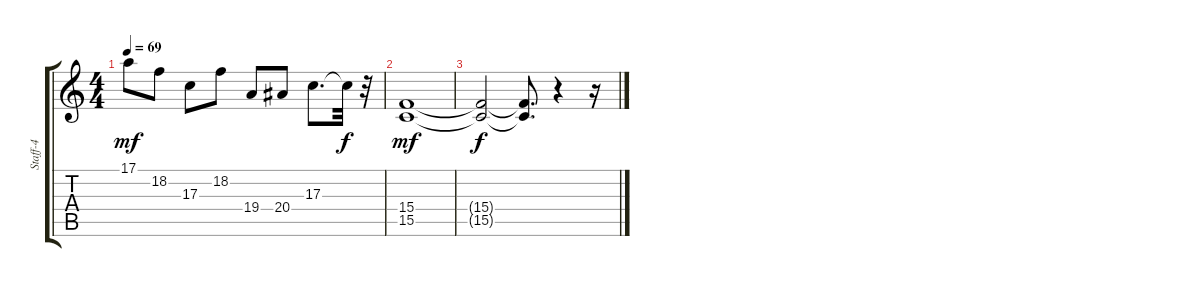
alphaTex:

\track ("Staff-4" "Staff-4") {instrument stringensemble2}
\staff {score tabs}
\tuning (E4 B3 G3 D3 A2 E2) {hide}
\ts (4 4)
\tempo 69
\clef g2
\ks c
17.1.8{dy mf} 18.2.8 17.3.8 18.2.8 19.4.8 20.4.8 17.3.8{d} 17.3{t}.32{dy f} r.32 |
(15.4 15.5).1{dy mf} |
(15.4{t} 15.5{t}).2{dy f} (15.4{t} 15.5{t}).8{d} r.4 r.16
